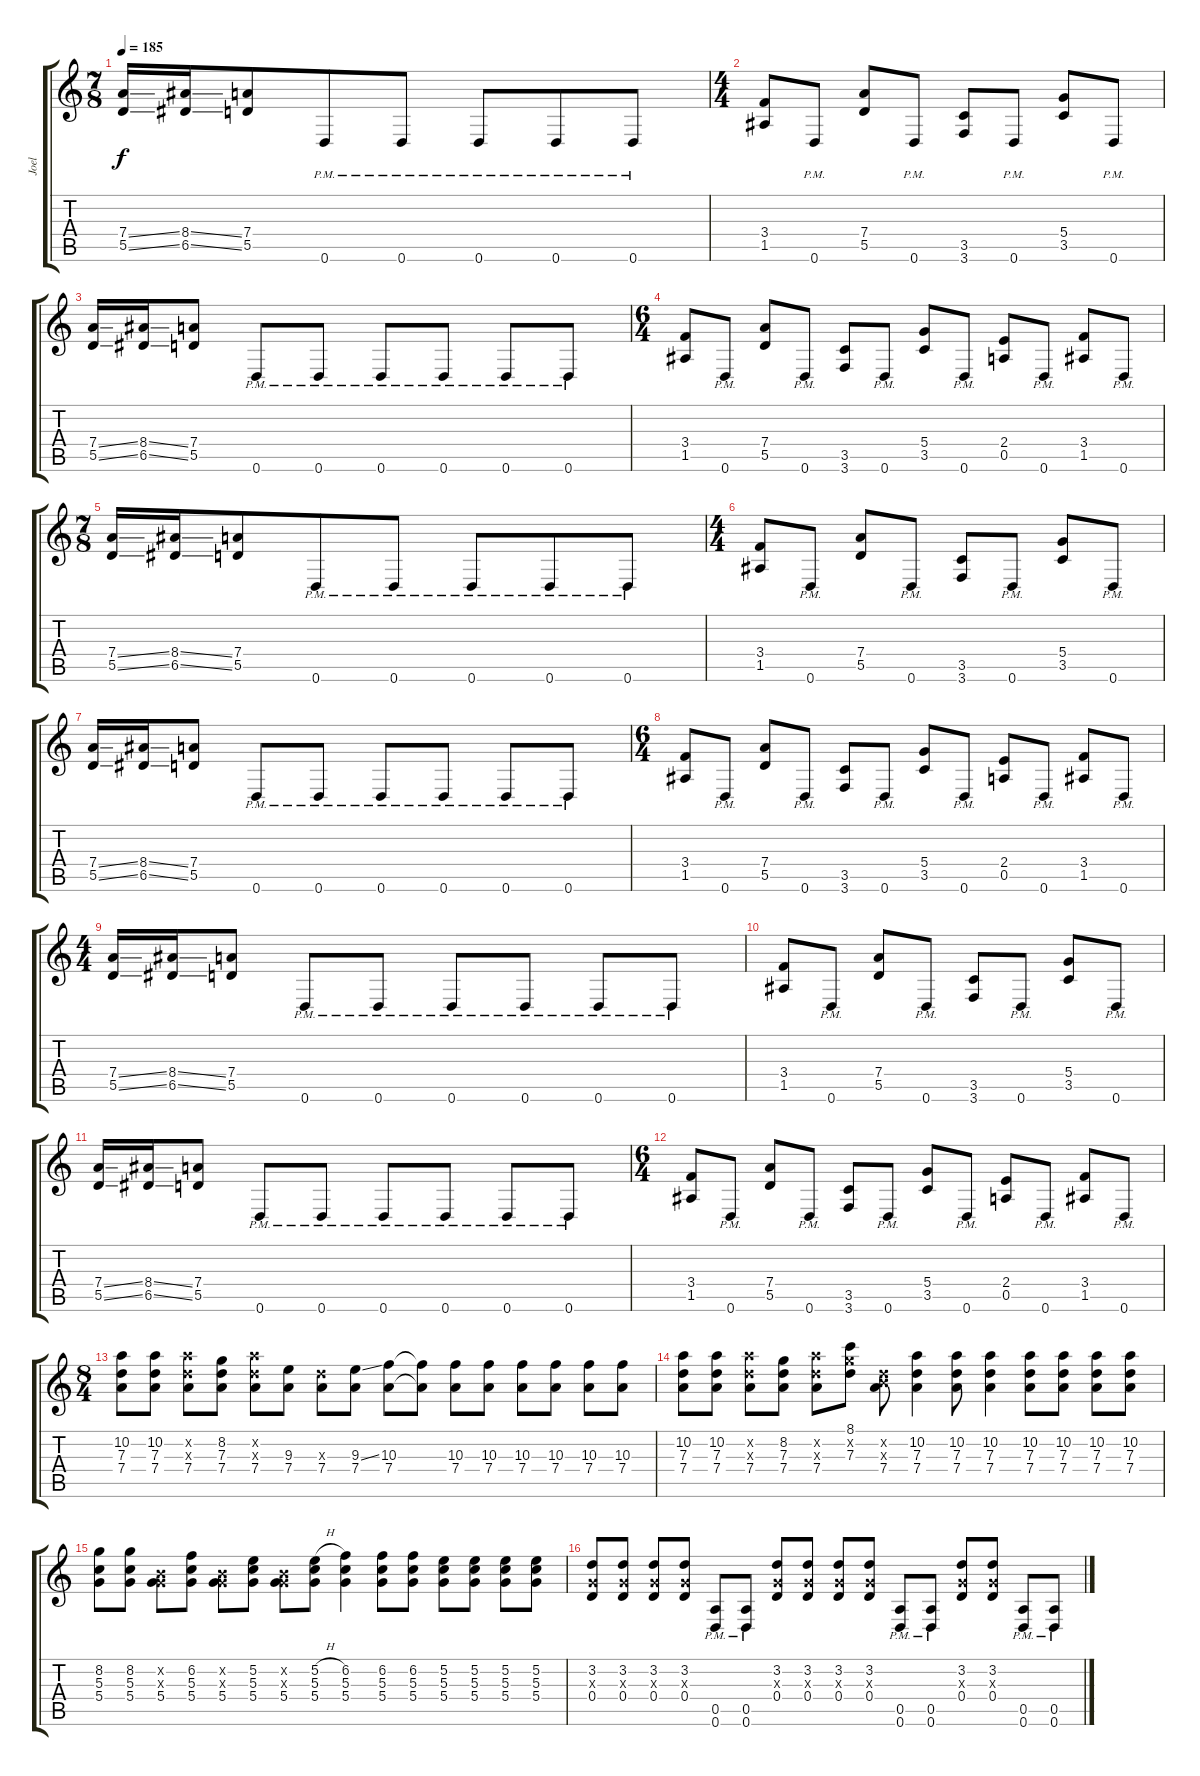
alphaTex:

\track ("Joel" "Joel") {instrument distortionguitar}
\staff {score tabs}
\tuning (E4 B3 G3 D3 A2 D2) {hide}
\ts (7 8)
\tempo 185
\clef g2
\ks c
(7.4{ss} 5.5{ss}).16{dy f} (8.4{ss} 6.5{ss}).16 (7.4 5.5).8 0.6{pm}.8 0.6{pm}.8 0.6{pm}.8 0.6{pm}.8 0.6{pm}.8 |
\ts (4 4)
(3.4 1.5).8 0.6{pm}.8 (7.4 5.5).8 0.6{pm}.8 (3.5 3.6).8 0.6{pm}.8 (5.4 3.5).8 0.6{pm}.8 |
(7.4{ss} 5.5{ss}).16 (8.4{ss} 6.5{ss}).16 (7.4 5.5).8 0.6{pm}.8 0.6{pm}.8 0.6{pm}.8 0.6{pm}.8 0.6{pm}.8 0.6{pm}.8 |
\ts (6 4)
(3.4 1.5).8 0.6{pm}.8 (7.4 5.5).8 0.6{pm}.8 (3.5 3.6).8 0.6{pm}.8 (5.4 3.5).8 0.6{pm}.8 (2.4 0.5).8 0.6{pm}.8 (3.4 1.5).8 0.6{pm}.8 |
\ts (7 8)
(7.4{ss} 5.5{ss}).16 (8.4{ss} 6.5{ss}).16 (7.4 5.5).8 0.6{pm}.8 0.6{pm}.8 0.6{pm}.8 0.6{pm}.8 0.6{pm}.8 |
\ts (4 4)
(3.4 1.5).8 0.6{pm}.8 (7.4 5.5).8 0.6{pm}.8 (3.5 3.6).8 0.6{pm}.8 (5.4 3.5).8 0.6{pm}.8 |
(7.4{ss} 5.5{ss}).16 (8.4{ss} 6.5{ss}).16 (7.4 5.5).8 0.6{pm}.8 0.6{pm}.8 0.6{pm}.8 0.6{pm}.8 0.6{pm}.8 0.6{pm}.8 |
\ts (6 4)
(3.4 1.5).8 0.6{pm}.8 (7.4 5.5).8 0.6{pm}.8 (3.5 3.6).8 0.6{pm}.8 (5.4 3.5).8 0.6{pm}.8 (2.4 0.5).8 0.6{pm}.8 (3.4 1.5).8 0.6{pm}.8 |
\ts (4 4)
(7.4{ss} 5.5{ss}).16 (8.4{ss} 6.5{ss}).16 (7.4 5.5).8 0.6{pm}.8 0.6{pm}.8 0.6{pm}.8 0.6{pm}.8 0.6{pm}.8 0.6{pm}.8 |
(3.4 1.5).8 0.6{pm}.8 (7.4 5.5).8 0.6{pm}.8 (3.5 3.6).8 0.6{pm}.8 (5.4 3.5).8 0.6{pm}.8 |
(7.4{ss} 5.5{ss}).16 (8.4{ss} 6.5{ss}).16 (7.4 5.5).8 0.6{pm}.8 0.6{pm}.8 0.6{pm}.8 0.6{pm}.8 0.6{pm}.8 0.6{pm}.8 |
\ts (6 4)
(3.4 1.5).8 0.6{pm}.8 (7.4 5.5).8 0.6{pm}.8 (3.5 3.6).8 0.6{pm}.8 (5.4 3.5).8 0.6{pm}.8 (2.4 0.5).8 0.6{pm}.8 (3.4 1.5).8 0.6{pm}.8 |
\ts (8 4)
(10.2 7.3 7.4).8 (10.2 7.3 7.4).8 (10.2{x} 7.3{x} 7.4).8 (8.2 7.3 7.4).8 (10.2{x} 7.3{x} 7.4).8 (9.3 7.4).8 (7.3{x} 7.4).8 (9.3{ss} 7.4).8 (10.3 7.4).8 (10.3{t} 7.4{t}).8 (10.3 7.4).8 (10.3 7.4).8 (10.3 7.4).8 (10.3 7.4).8 (10.3 7.4).8 (10.3 7.4).8 |
(10.2 7.3 7.4).8 (10.2 7.3 7.4).8 (10.2{x} 7.3{x} 7.4).8 (8.2 7.3 7.4).8 (10.2{x} 7.3{x} 7.4).8 (8.1 8.2{x} 7.3).8 (0.2{x} 7.3{x} 7.4).8 (10.2 7.3 7.4).4 (10.2 7.3 7.4).8 (10.2 7.3 7.4).4 (10.2 7.3 7.4).8 (10.2 7.3 7.4).8 (10.2 7.3 7.4).8 (10.2 7.3 7.4).8 |
(8.2 5.3 5.4).8 (8.2 5.3 5.4).8 (0.2{x} 0.3{x} 5.4).8 (6.2 5.3 5.4).8 (0.2{x} 0.3{x} 5.4).8 (5.2 5.3 5.4).8 (0.2{x} 0.3{x} 5.4).8 (5.2{h} 5.3 5.4).8 (6.2 5.3 5.4).4 (6.2 5.3 5.4).8 (6.2 5.3 5.4).8 (5.2 5.3 5.4).8 (5.2 5.3 5.4).8 (5.2 5.3 5.4).8 (5.2 5.3 5.4).8 |
(3.2 0.3{x} 0.4).8 (3.2 0.3{x} 0.4).8 (3.2 0.3{x} 0.4).8 (3.2 0.3{x} 0.4).8 (0.5{pm} 0.6{pm}).8 (0.5{pm} 0.6{pm}).8 (3.2 0.3{x} 0.4).8 (3.2 0.3{x} 0.4).8 (3.2 0.3{x} 0.4).8 (3.2 0.3{x} 0.4).8 (0.5{pm} 0.6{pm}).8 (0.5{pm} 0.6{pm}).8 (3.2 0.3{x} 0.4).8 (3.2 0.3{x} 0.4).8 (0.5{pm} 0.6{pm}).8 (0.5{pm} 0.6{pm}).8
